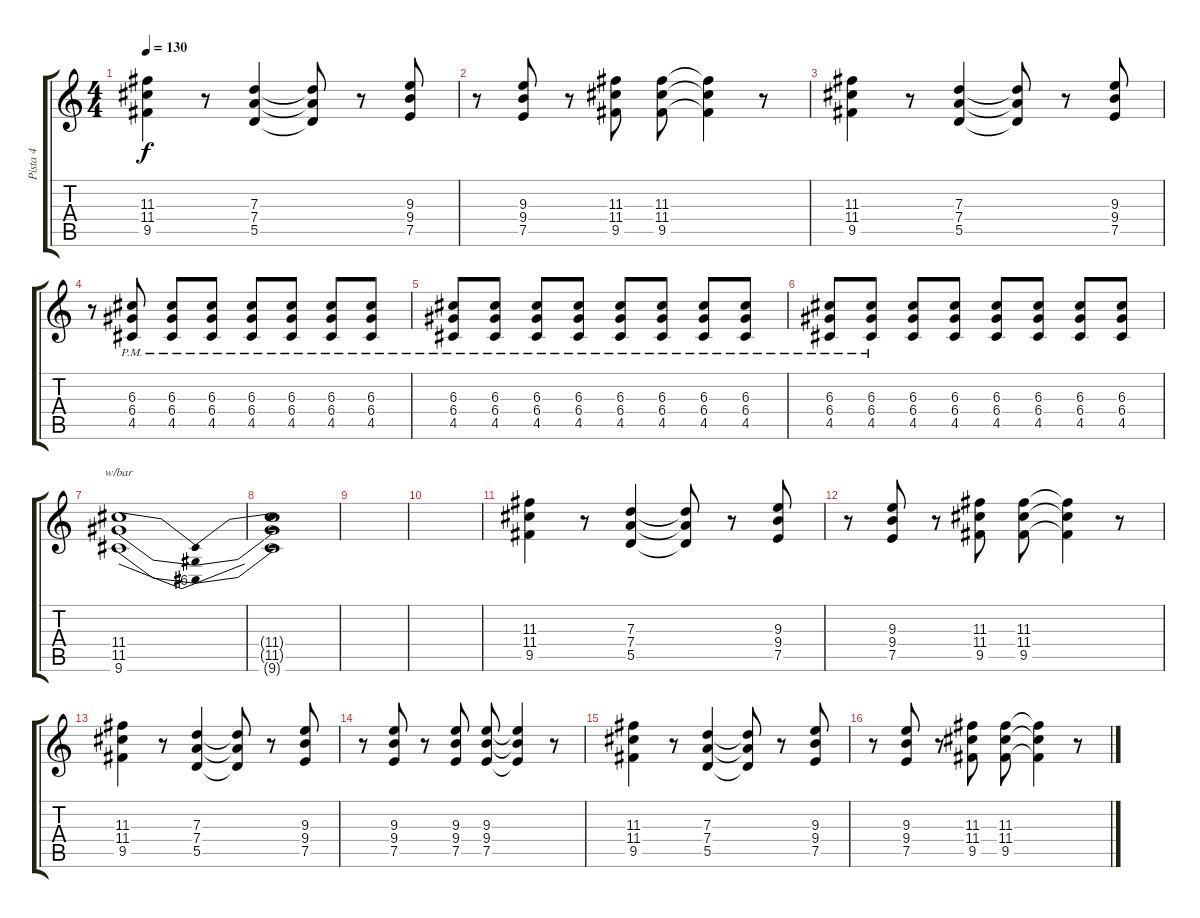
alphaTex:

\track ("Pista 4" "Pista 4") {instrument overdrivenguitar}
\staff {score tabs}
\tuning (E4 B3 G3 D3 A2 E2) {hide}
\ts (4 4)
\tempo 130
\clef g2
\ks c
(11.3 11.4 9.5).4{dy f} r.8 (7.3 7.4 5.5).4 (7.3{t} 7.4{t} 5.5{t}).8 r.8 (9.3 9.4 7.5).8 |
r.8 (9.3 9.4 7.5).8 r.8 (11.3 11.4 9.5).8 (11.3 11.4 9.5).8 (11.3{t} 11.4{t} 9.5{t}).4 r.8 |
(11.3 11.4 9.5).4 r.8 (7.3 7.4 5.5).4 (7.3{t} 7.4{t} 5.5{t}).8 r.8 (9.3 9.4 7.5).8 |
r.8 (6.3{pm} 6.4{pm} 4.5{pm}).8 (6.3{pm} 6.4{pm} 4.5{pm}).8 (6.3{pm} 6.4{pm} 4.5{pm}).8 (6.3{pm} 6.4{pm} 4.5{pm}).8 (6.3{pm} 6.4{pm} 4.5{pm}).8 (6.3{pm} 6.4{pm} 4.5{pm}).8 (6.3{pm} 6.4{pm} 4.5{pm}).8 |
(6.3{pm} 6.4{pm} 4.5{pm}).8 (6.3{pm} 6.4{pm} 4.5{pm}).8 (6.3{pm} 6.4{pm} 4.5{pm}).8 (6.3{pm} 6.4{pm} 4.5{pm}).8 (6.3{pm} 6.4{pm} 4.5{pm}).8 (6.3{pm} 6.4{pm} 4.5{pm}).8 (6.3{pm} 6.4{pm} 4.5{pm}).8 (6.3{pm} 6.4{pm} 4.5{pm}).8 |
(6.3{pm} 6.4{pm} 4.5{pm}).8 (6.3{pm} 6.4{pm} 4.5{pm}).8 (6.3 6.4 4.5).8 (6.3 6.4 4.5).8 (6.3 6.4 4.5).8 (6.3 6.4 4.5).8 (6.3 6.4 4.5).8 (6.3 6.4 4.5).8 |
(11.4 11.5 9.6).1{tbe (dip default 0 0 30 -24 60 0)} |
(11.4{t} 11.5{t} 9.6{t}).1 |
|
|
(11.3 11.4 9.5).4 r.8 (7.3 7.4 5.5).4 (7.3{t} 7.4{t} 5.5{t}).8 r.8 (9.3 9.4 7.5).8 |
r.8 (9.3 9.4 7.5).8 r.8 (11.3 11.4 9.5).8 (11.3 11.4 9.5).8 (11.3{t} 11.4{t} 9.5{t}).4 r.8 |
(11.3 11.4 9.5).4 r.8 (7.3 7.4 5.5).4 (7.3{t} 7.4{t} 5.5{t}).8 r.8 (9.3 9.4 7.5).8 |
r.8 (9.3 9.4 7.5).8 r.8 (9.3 9.4 7.5).8 (9.3 9.4 7.5).8 (9.3{t} 9.4{t} 7.5{t}).4 r.8 |
(11.3 11.4 9.5).4 r.8 (7.3 7.4 5.5).4 (7.3{t} 7.4{t} 5.5{t}).8 r.8 (9.3 9.4 7.5).8 |
r.8 (9.3 9.4 7.5).8 r.8 (11.3 11.4 9.5).8 (11.3 11.4 9.5).8 (11.3{t} 11.4{t} 9.5{t}).4 r.8
